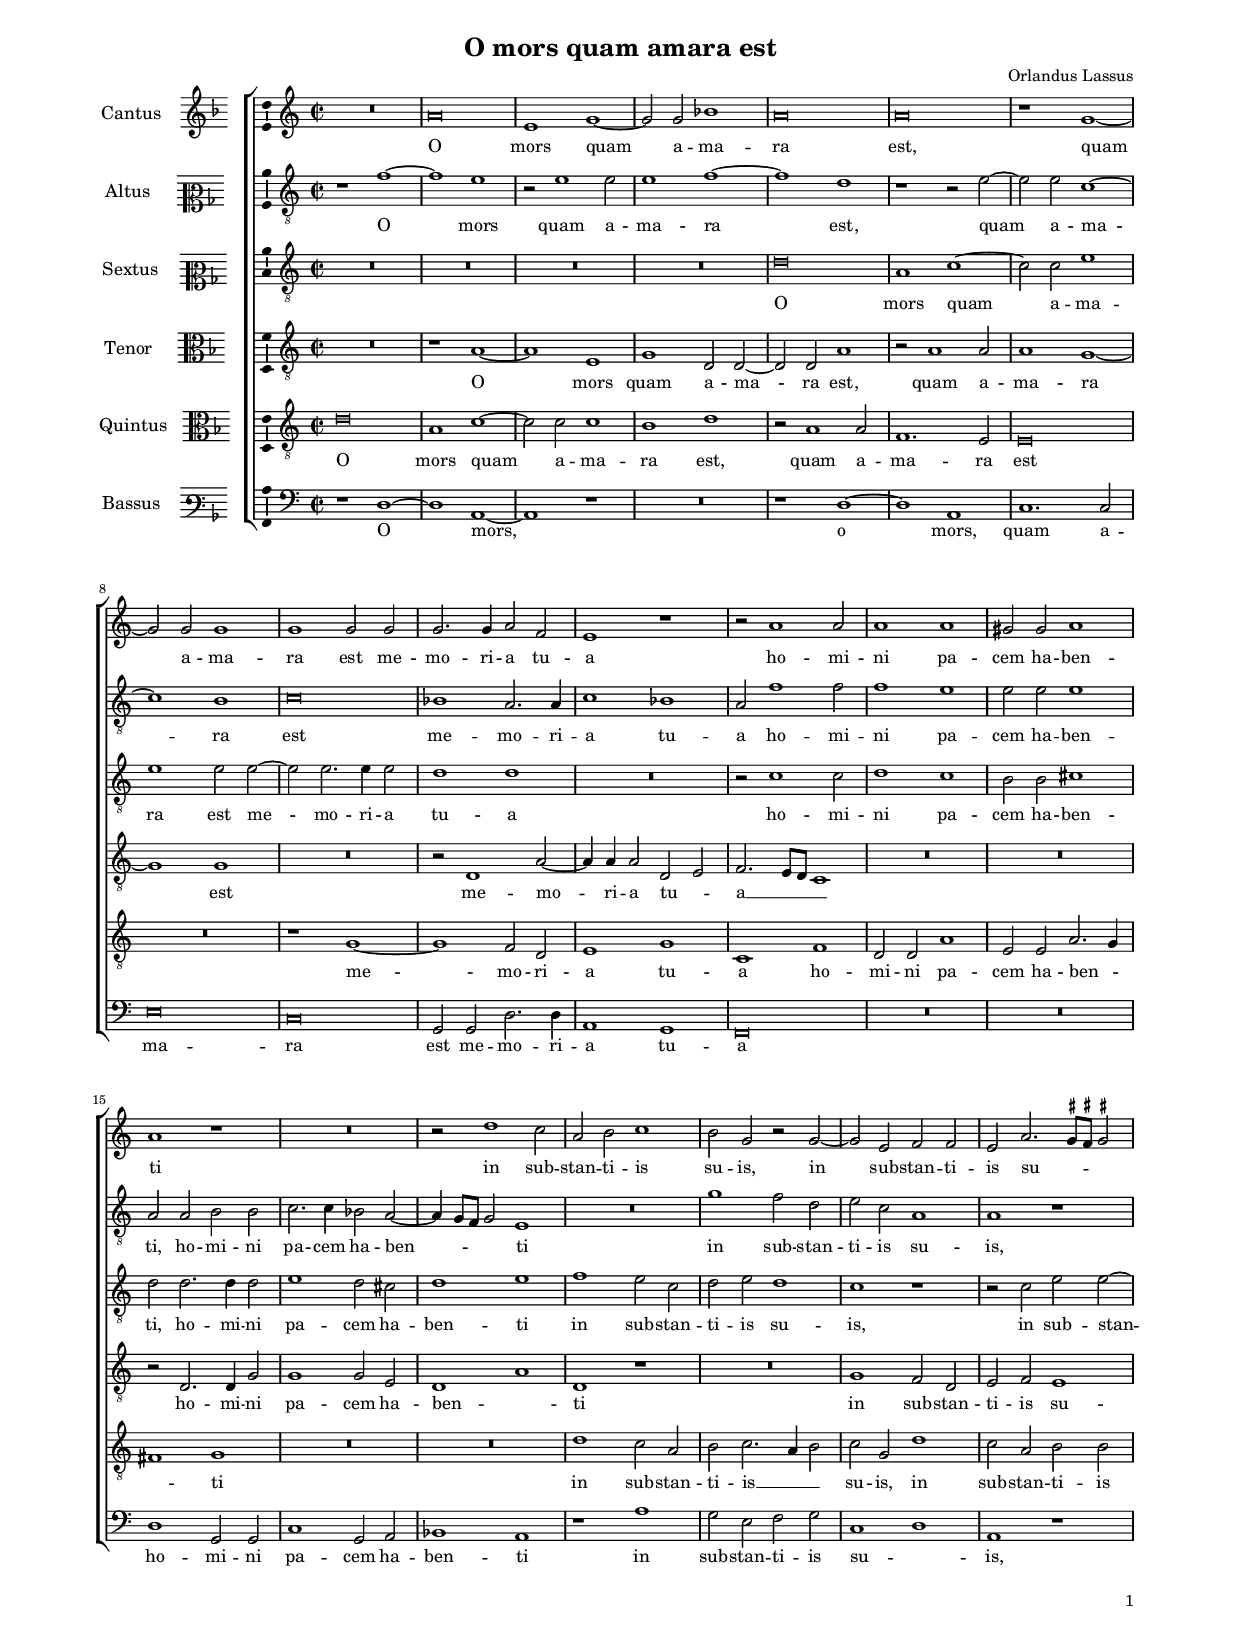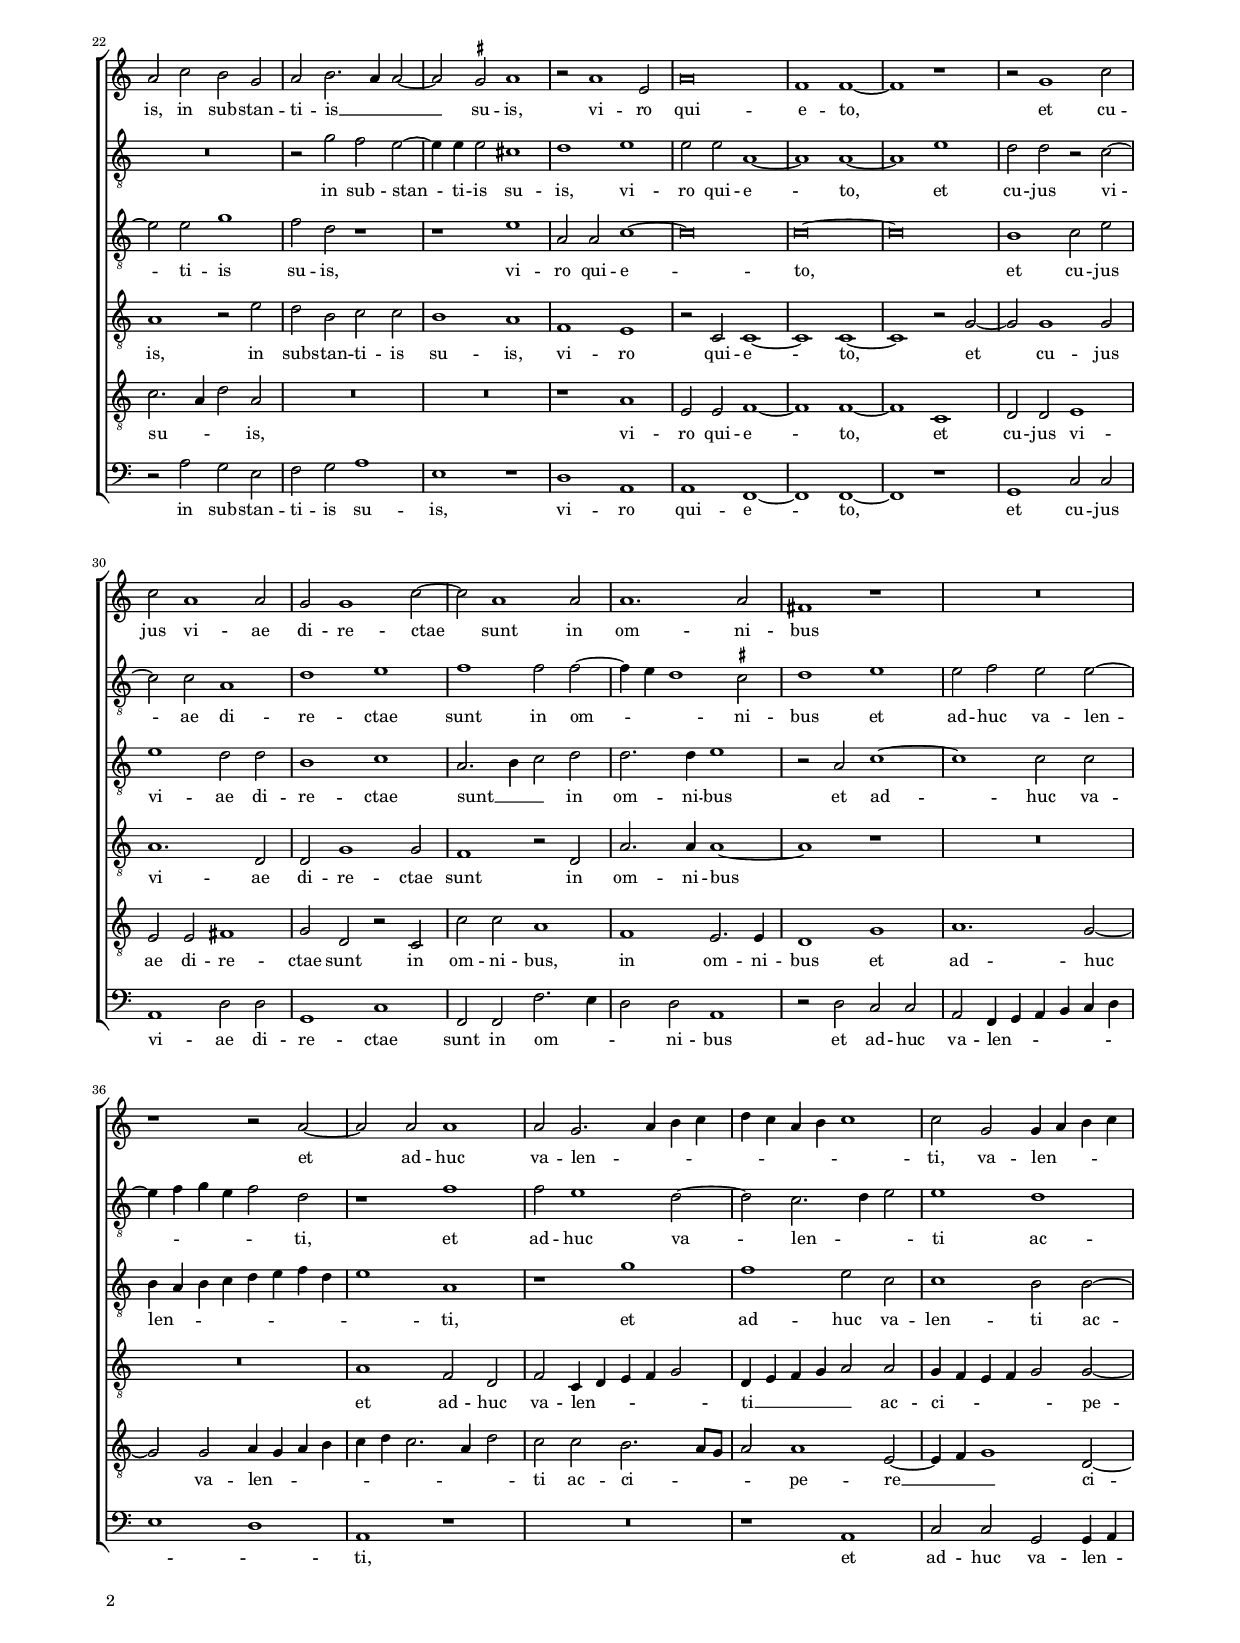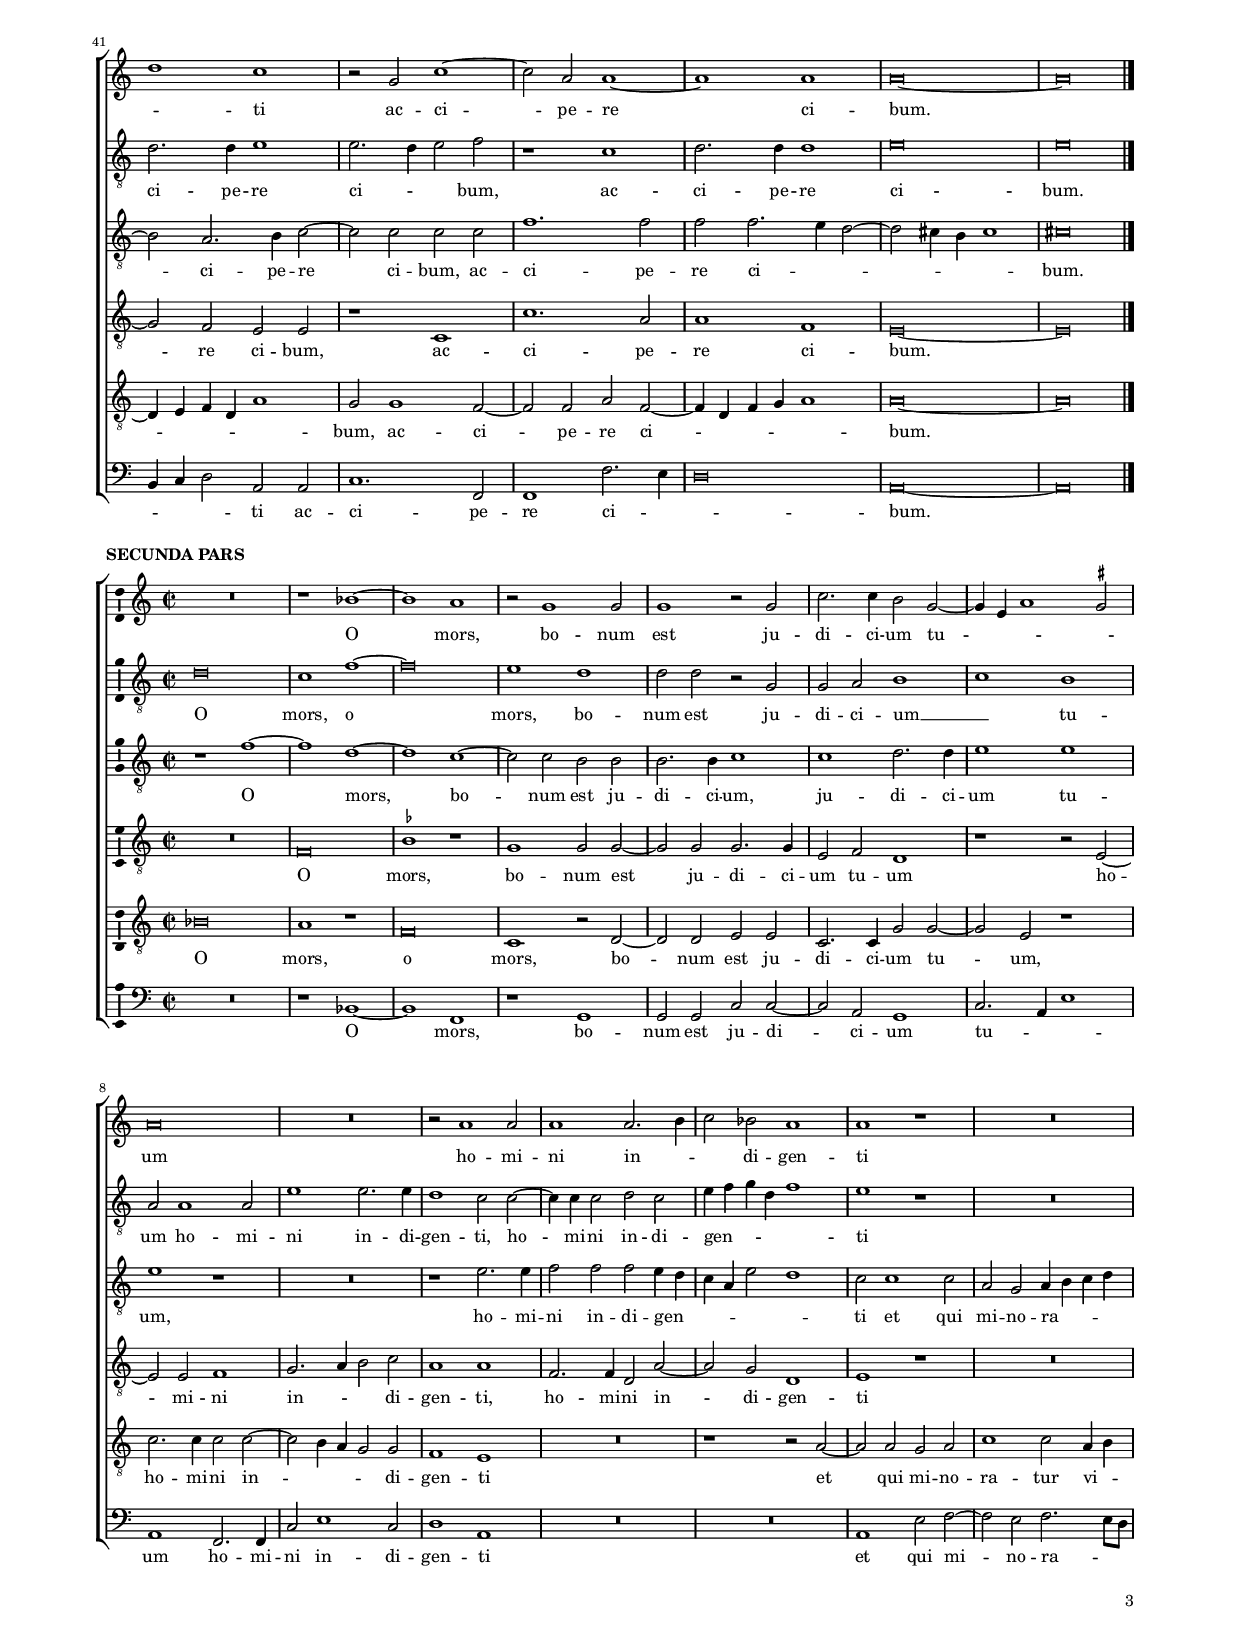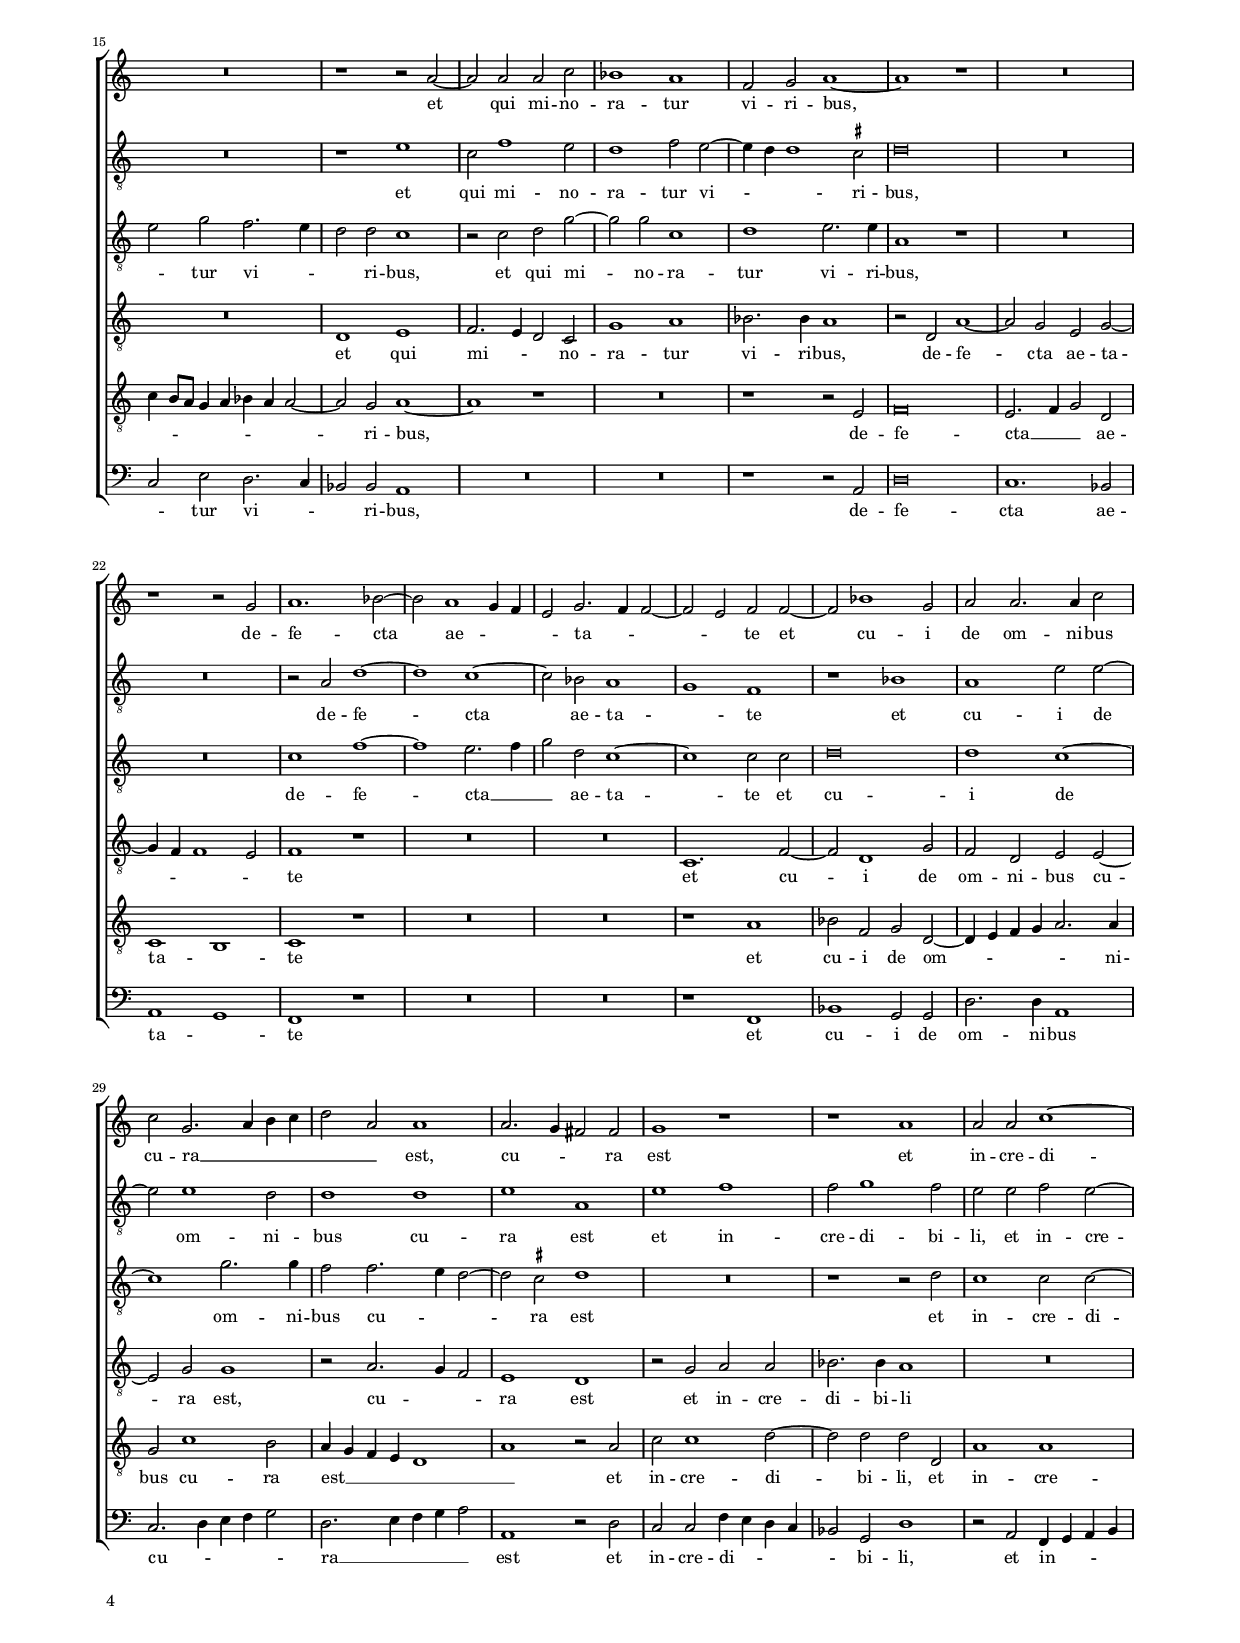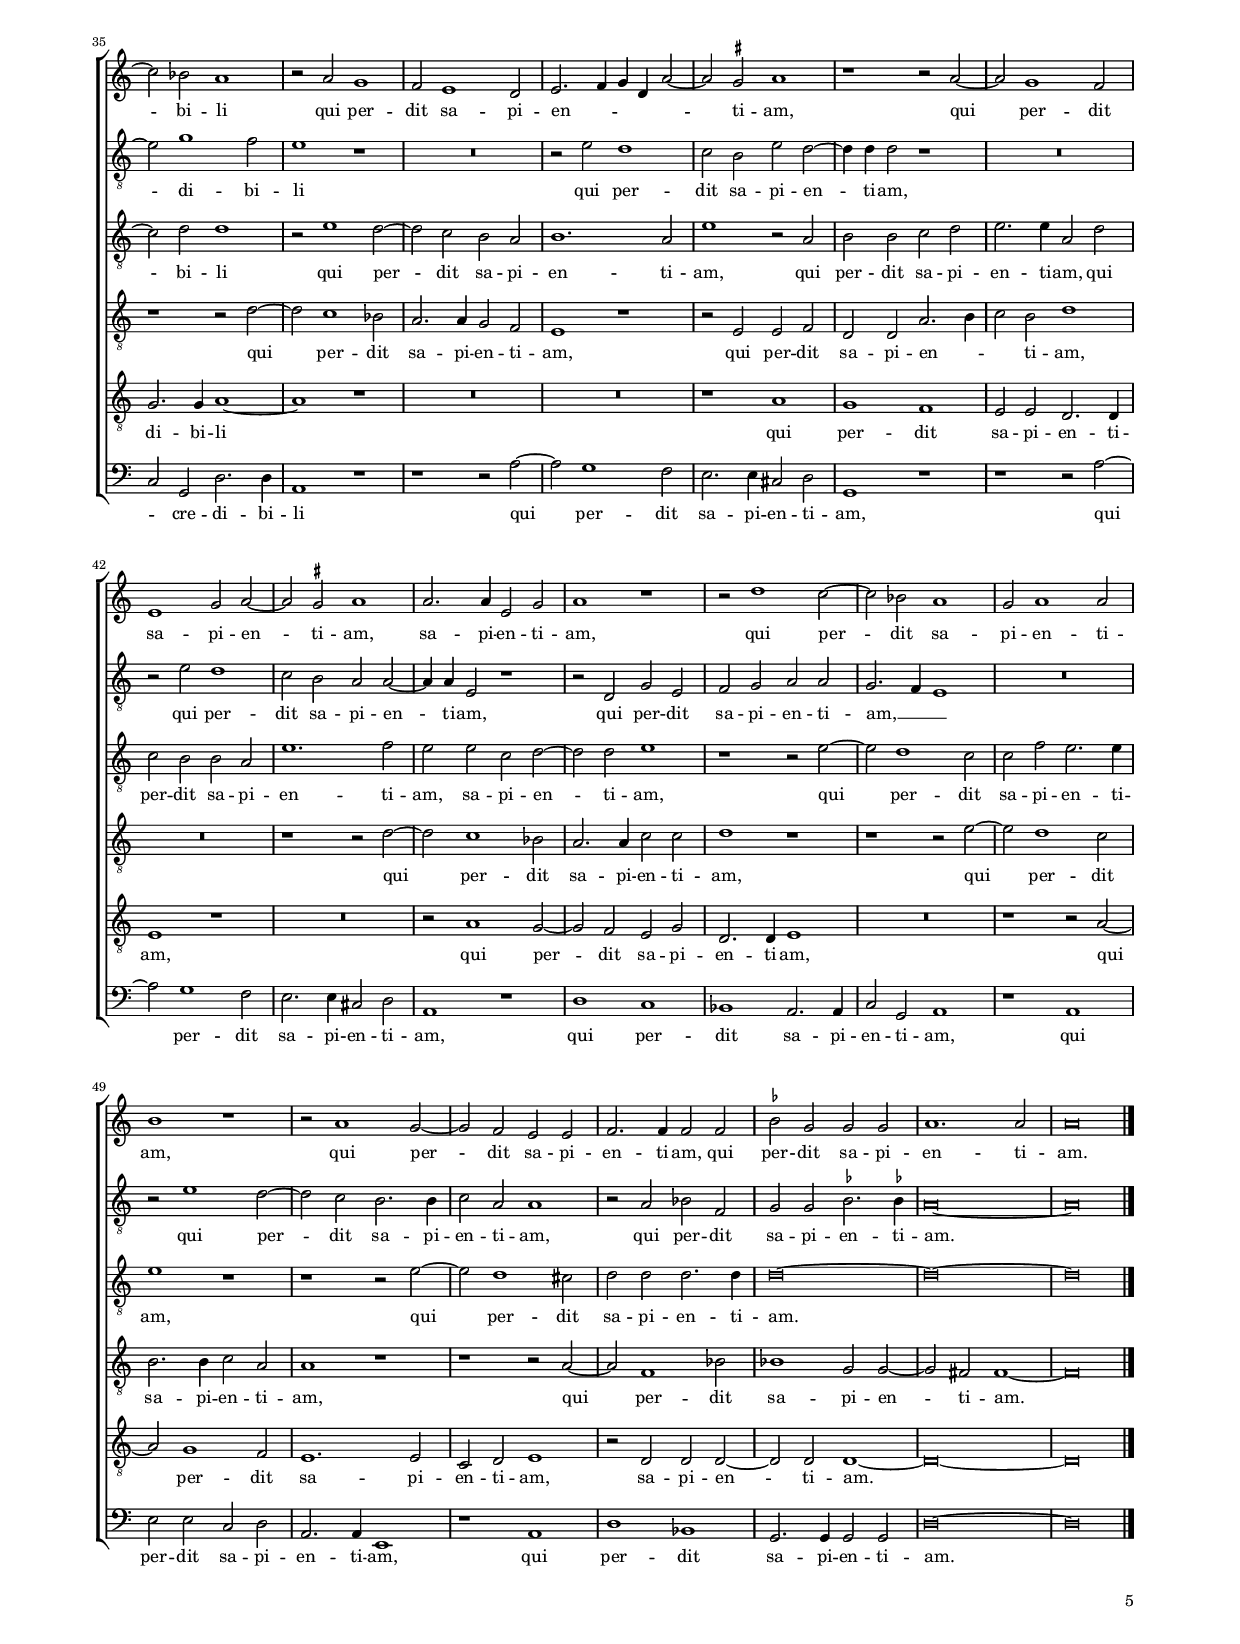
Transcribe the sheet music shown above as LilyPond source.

\header
{
  title="O mors quam amara est"
  composer="Orlandus Lassus"
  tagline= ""
}

\version "2.20.0"
\include "deutsch.ly"
#(set-global-staff-size 14)
% #(set-default-paper-size "letter")
#(ly:set-option 'point-and-click #f)


	ficta = { \once \set suggestAccidentals = ##t }
	
	forget = #(define-music-function (music) (ly:music?) #{
		\accidentalStyle forget
		$music
		\accidentalStyle default
		#})

	m = \melisma
	me = \melismaEnd
 %	\mark \markup { \override #'(style . baroque) { \note  #"breve" #1 = \note #"breve." #1 } }


\paper
	{
	top-margin = 1.5 \cm
	bottom-margin = 1.5 \cm
	left-margin = 1.8 \cm
	right-margin = 1.8 \cm
	ragged-bottom = ##f
	ragged-last-bottom = ##f
	print-page-number = ##f
	score-system-spacing = #'((basic-distance . 17) (minimum-distance . 14) (padding . 6) (strechability . 250))
	system-system-spacing = #'((basic-distance . 17) (minimum-distance . 14) (padding . 6) (strechability . 250))
    oddFooterMarkup=\markup   \fill-line { "" \fromproperty #'page:page-number-string }
    evenFooterMarkup=\markup  \fill-line { \fromproperty #'page:page-number-string "" }
    last-bottom-spacing = #'((basic-distance . 12) (minimum-distance . 7) (padding . 4))
	systems-per-page = 3
    page-count = 5
%	min-systems-per-page = 3
	}

global = {
	\key f \major
	\time 2/2 \set Score.measureLength = #(ly:make-moment 2/1)
	% \time 3/1 \once \override Score.TimeSignature.style = #'single-digit \newSpacingSection
    \skip 1*2*46 \bar "|."
	}


incipitcantus = \markup { \score {
	{
	\set Staff.instrumentName = \markup { \fontsize #1 "Cantus" }
	\key f \major
	\clef violin
	s4 \bar ""
	}
	\layout  {
	raggedright = ##t
	indent = 1.6 \cm
	line-width = 2.2 \cm
	\context { \Staff \remove Time_signature_engraver }
	\override Staff.Clef.Y-extent = #'(0 . 0)
	}} \hspace #1 }
      
      
incipitaltus = \markup { \score {
	{
	\set Staff.instrumentName = \markup { \fontsize #1 "Altus" }
	\key f \major
	\clef mezzosoprano
	s4 \bar ""
	}
	\layout  {
	raggedright = ##t
	indent = 1.6 \cm
	line-width = 2.2 \cm
	\context { \Staff \remove Time_signature_engraver }
	\override Staff.Clef.Y-extent = #'(0 . 0)
	}} \hspace #1 }

    

incipitsextus = \markup { \score {
	{
	\set Staff.instrumentName = \markup { \fontsize #1 "Sextus" }
	\key f \major
	\clef mezzosoprano
	s4 \bar ""
	}
	\layout  {
	raggedright = ##t
	indent = 1.6 \cm
	line-width = 2.2 \cm
	\context { \Staff \remove Time_signature_engraver }
	\override Staff.Clef.Y-extent = #'(0 . 0)
	}} \hspace #1 }


incipittenor = \markup { \score {
	{
	\set Staff.instrumentName = \markup { \fontsize #1 "Tenor" }
	\key f \major
	\clef alto
	s4 \bar ""
	}
	\layout  {
	raggedright = ##t
	indent = 1.6 \cm
	line-width = 2.2 \cm
	\context { \Staff \remove Time_signature_engraver }
	\override Staff.Clef.Y-extent = #'(0 . 0)
	}} \hspace #1 }
      
      
incipitquintus = \markup { \score {
	{
	\set Staff.instrumentName = \markup { \fontsize #1 "Quintus" }
	\key f \major
	\clef alto
	s4 \bar ""
	}
	\layout  {
	raggedright = ##t
	indent = 1.6 \cm
	line-width = 2.2 \cm
	\context { \Staff \remove Time_signature_engraver }
	\override Staff.Clef.Y-extent = #'(0 . 0)
	}} \hspace #1 }
      
      
incipitbassus = \markup { \score {
	{
	\set Staff.instrumentName = \markup { \fontsize #1 "Bassus" }
	\key f \major
	\clef varbaritone
	s4 \bar ""
	}
	\layout  {
	raggedright = ##t
	indent = 1.6 \cm
	line-width = 2.2 \cm
	\context { \Staff \remove Time_signature_engraver }
	\override Staff.Clef.Y-extent = #'(0 . 0)
	}} \hspace #1 }


cantus =  \relative c''
	{
	R\breve
	d\breve
	a1 c~
	c2 c es1
%5
	d\breve |
	d\breve
	r1 c~
	c2 c c1
	c1 c2 c
%10
	c2. c4 d2 b |
	a1 r
	r2 d1 d2
	d1 d
	cis2 cis d1
%15
	d1 r |
	R\breve
	r2 g1 f2
	d2 e f1
	e2 c r c~
%20
	c2 a b b |
	a2 d2. \ficta cis8 \ficta h \ficta cis!2
	d2 f e c
	d2 e2. d4 d2~
	d2 \ficta cis d1
%25
	r2 d1 a2 |
	d\breve
	b1 b~
	b1 r
	r2 c1 f2
%30
	f2 d1 d2 |
	c2 c1 f2~
	f2 d1 d2
	d1. d2
	h1 r
%35
	R\breve |
	r1 r2 d~
	d2 d d1
	d2 c2. d4 e f
	g4 f d e f1
%40
	f2 c c4 d e f |
	g1 f
	r2 c f1~
	f2 d d1~
	d1 d
%45
	d\breve~
	d\breve |
	}


altus = \relative c'
	{
	r1 b'~
	b1 a
	r2 a1 a2
	a1 b~
%5
	b1 g |
	r1 r2 a~
	a2 a f1~
	f1 e
	f\breve
%10
	es1 d2. d4 |
	f1 es
	d2 b'1 b2
	b1 a
	a2 a a1
%15
	d,2 d e e |
	f2. f4 es2 d~
	d4 c8 b c2 a1
	R\breve
	c'1 b2 g
%20
	a2 f d1 |
	d1 r
	R\breve
	r2 c' b a~
	a4 a a2 fis1
%25
	g1 a |
	a2 a d,1~
	d1 d~
	d1 a'
	g2 g r f~
%30
	f2 f d1 |
	g1 a
	b1 b2 b~
	b4 a g1 \ficta fis2
	g1 a
%35
	a2 b a a~ |
	a4 b c a b2 g
	r1 b
	b2 a1 g2~
	g2 f2. g4 a2
%40
	a1 g |
	g2. g4 a1
	a2. g4 a2 b
	r1 f
	g2. g4 g1
%45
	a\breve |
	a\breve |
	}


sextus =  \relative c'
        {
	R\breve
	R\breve
	R\breve
	R\breve
%5
	g'\breve |
	d1 f~
	f2 f a1
	a1 a2 a~
	a2 a2. a4 a2
%10
	g1 g |
	R\breve
	r2 f1 f2
	g1 f
	e2 e fis1
%15
	g2 g2. g4 g2 |
	a1 g2 fis
	g1 a
	b1 a2 f
	g2 a g1
%20
	f1 r |
	r2 f a a~
	a2 a c1
	b2 g r1
	r1 a
%25
	d,2 d f1~ |
	f\breve
	f\breve~
	f\breve
	e1 f2 a
%30
	a1 g2 g |
	e1 f
	d2. e4 f2 g
	g2. g4 a1
	r2 d, f1~
%35
	f1 f2 f |
	e4 d e f g a b g
	a1 d,
	r1 c'
	b1 a2 f
%40
	f1 e2 e~ |
	e2 d2. e4 f2~
	f2 f f f
	b1. b2
	b2 b2. a4 g2~
%45
	g2 fis4 e fis1 |
	fis\breve |
	}


tenor =  \relative c'
	{
	R\breve
	r1 d~
	d1 a
	c1 g2 g~
%5
	g2 g d'1 |
	r2 d1 d2
	d1 c~
	c1 c
	R\breve
%10
	r2 g1 d'2~ |
	d4 d d2 g, a
	b2. a8 g f1
	R\breve
	R\breve
%15
	r2 g2. g4 c2 |
	c1 c2 a
	g1 d'
	g,1 r
	R\breve
%20
	c1 b2 g |
	a2 b a1
	d1 r2 a'
	g2 e f f
	e1 d
%25
	b1 a |
	r2 f f1~
	f1 f~
	f1 r2 c'~
	c2 c1 c2
%30
	d1. g,2 |
	g2 c1 c2
	b1 r2 g
	d'2. d4 d1~
	d1 r
%35
	R\breve |
	R\breve
	d1 b2 g
	b2 f4 g a b c2
	g4 a b c d2 d
%40
	c4 b a b c2 c~ |
	c2 b a a
	r1 f
	f'1. d2
	d1 b
%45
	a\breve~ |
	a\breve |
	}


quintus  =  \relative c'
	{
	g'\breve
	d1 f~
	f2 f f1
	e1 g
%5
	r2 d1 d2 |
	b1. a2
	a\breve
	R\breve
	r1 c~
%10
	c1 b2 g |
	a1 c
	f,1 b
	g2 g d'1
	a2 a d2. c4
%15
	h1 c |
	R\breve
	R\breve
	g'1 f2 d
	e2 f2. d4 e2
%20
	f2 c g'1 |
	f2 d e e
	f2. d4 g2 d
	R\breve
	R\breve
%25
	r1 d |
	a2 a b1~
	b1 b~
	b1 f
	g2 g a1
%30
	a2 a h1 |
	c2 g r f
	f'2 f d1
	b1 a2. a4
	g1 c
%35
	d1. c2~ |
	c2 c d4 c d e
	f4 g f2. d4 g2
	f2 f e2. d8 c
	d2 d1 a2~
%40
	a4 b c1 g2~ |
	g4 a b g d'1
	c2 c1 b2~
	b2 b d b~
	b4 g b c d1
%45
	d\breve~ |
	d\breve |
	}


bassus  =  \relative c
	{
	r1 g'~
	g1 d~
	d1 r
	R\breve
%5
	r1 g~ |
	g1 d
	f1. f2
	a\breve
	f\breve
%10
	c2 c g'2. g4 |
	d1 c
	b\breve
	R\breve
	R\breve
%15
	g'1 c,2 c |
	f1 c2 d
	es1 d
	r1 d'
	c2 a b c
%20
	f,1 g |
	d1 r
	r2 d' c a
	b2 c d1
	a1 r
%25
	g1 d |
	d1 b~
	b1 b~
	b1 r
	c1 f2 f
%30
	d1 g2 g |
	c,1 f
	b,2 b b'2. a4
	g2 g d1
	r2 g f f
%35
	d2 b4 c d e f g |
	a1 g
	d1 r
	R\breve
	r1 d
%40
	f2 f c c4 d |
	e4 f g2 d d
	f1. b,2
	b1 b'2. a4
	g\breve
%45
	d\breve~ |
	d\breve |
	}


lyricscantus = \lyricmode {
	O mors quam a -- ma -- ra est,
        quam a -- ma -- ra est me -- mo -- ri -- a tu -- a
        ho -- mi -- ni pa -- cem ha -- ben -- ti
        in sub -- stan -- ti -- is su -- is,
        in sub -- stan -- ti -- is su -- _ _ _ is,
        in sub -- stan -- ti -- is __ _ _ su -- is,
        vi -- ro qui -- e -- to,
        et cu -- jus vi -- ae di -- re -- ctae sunt in om -- ni -- bus
        et ad -- huc va -- len -- _ _ _ _ _ _ _ _ ti,
        va -- len -- _ _ _ _ ti
        ac -- ci -- pe -- re ci -- bum.
	}


lyricsaltus = \lyricmode {
        O mors quam a -- ma -- ra est,
        quam a -- ma -- ra est me -- mo -- ri -- a tu -- a
        ho -- mi -- ni pa -- cem ha -- ben -- ti,
        ho -- mi -- ni pa -- cem ha -- ben -- _ _ _ ti
        in sub -- stan -- ti -- is su -- is,
        in sub -- stan -- ti -- is su -- is,
        vi -- ro qui -- e -- to,
        et cu -- jus vi -- ae di -- re -- ctae sunt in om -- _ _ ni -- bus
        et ad -- huc va -- len -- _ _ _ _ ti,
        et ad -- huc va -- len -- _ _ ti
        ac -- ci -- pe -- re ci -- _ _ bum,
        ac -- ci -- pe -- re ci -- bum.
	}
	
	
lyricssextus = \lyricmode {
        O mors quam a -- ma -- ra est me -- mo -- ri -- a tu -- a
        ho -- mi -- ni pa -- cem ha -- ben -- ti,
        ho -- mi -- ni pa -- cem ha -- ben -- ti
        in sub -- stan -- ti -- is su -- is,
        in sub -- stan -- ti -- is su -- is,
        vi -- ro qui -- e -- to,
        et cu -- jus vi -- ae di -- re -- ctae sunt __ _ _ in om -- ni -- bus
        et ad -- huc va -- len -- _ _ _ _ _ _ _ _ ti,
        et ad -- huc va -- len -- ti
        ac -- ci -- pe -- re ci -- bum,
        ac -- ci -- pe -- re ci -- _ _ _ _ _ bum.
	}


lyricstenor = \lyricmode {
	O mors quam a -- ma -- ra est,
        quam a -- ma -- ra est me -- mo -- ri -- a tu -- _ a __ _ _ _
        ho -- mi -- ni pa -- cem ha -- ben -- _ ti
        in sub -- stan -- ti -- is su -- is,
        in sub -- stan -- ti -- is su -- is,
        vi -- ro qui -- e -- to,
        et cu -- jus vi -- ae di -- re -- ctae sunt in om -- ni -- bus
        et ad -- huc va -- len -- _ _ _ _ ti __ _ _ _ _
        ac -- ci -- _ _ _ _ pe -- re ci -- bum,
        ac -- ci -- pe -- re ci -- bum.
	}


lyricsquintus = \lyricmode {
	O mors quam a -- ma -- ra est,
        quam a -- ma -- ra est me -- mo -- ri -- a tu -- a
        ho -- mi -- ni pa -- cem ha -- ben -- _ _ ti
        in sub -- stan -- ti -- is __ _ _ su -- is,
        in sub -- stan -- ti -- is su -- _ _ is,
        vi -- ro qui -- e -- to,
        et cu -- jus vi -- ae di -- re -- ctae sunt in om -- ni -- bus,
        in om -- ni -- bus
        et ad -- huc va -- len -- _ _ _ _ _ _ _ _ ti
        ac -- ci -- _ _ _ pe -- re __ _ _ ci -- _ _ _ _ bum,
        ac -- ci -- pe -- re ci -- _ _ _ _ bum.
	}


lyricsbassus = \lyricmode {
	O mors,
        o mors, quam a -- ma -- ra est me -- mo -- ri -- a tu -- a
        ho -- mi -- ni pa -- cem ha -- ben -- ti
        in sub -- stan -- ti -- is su -- _ is,
        in sub -- stan -- ti -- is su -- is,
        vi -- ro qui -- e -- to,
        et cu -- jus vi -- ae di -- re -- ctae sunt in om -- _ _ ni -- bus
        et ad -- huc va -- len -- _ _ _ _ _ _ _ ti,
        et ad -- huc va -- len -- _ _ _ _ ti
        ac -- ci -- pe -- re ci -- _ _ bum.
	}


\score
{  
	\transpose f c {
	\new ChoirStaff \with { \override StaffGrouper.staff-staff-spacing.basic-distance = #12 }
	<<

	\new Staff << \global
	\new Voice="v1" {
		\set Staff.instrumentName=\incipitcantus
		\set Staff.midiInstrument = "reed organ"
		\clef "treble"
		\cantus }
	\new Lyrics \lyricsto "v1" {\lyricscantus }
	>>


	\new Staff << \global
	\new Voice="v2" {
		\set Staff.instrumentName=\incipitaltus
		\set Staff.midiInstrument = "reed organ"
		\clef "G_8" 
		\altus}
	\new Lyrics \lyricsto "v2" {\lyricsaltus }
	>>


	\new Staff << \global
	\new Voice="v6" {
		\set Staff.instrumentName=\incipitsextus
		\set Staff.midiInstrument = "reed organ"
		\clef "G_8" 
		\sextus}
	\new Lyrics \lyricsto "v6" {\lyricssextus }
	>>


	\new Staff << \global
	\new Voice="v3" {
		\set Staff.instrumentName=\incipittenor
		\set Staff.midiInstrument = "reed organ"
		\clef "G_8"
		\tenor }
	\new Lyrics \lyricsto "v3" {\lyricstenor }
	>>


	\new Staff << \global
	\new Voice="v5" {
		\set Staff.instrumentName=\incipitquintus
		\set Staff.midiInstrument = "reed organ"
		\clef "G_8"
		\quintus}
	\new Lyrics \lyricsto "v5" {\lyricsquintus }
	>>


	\new Staff << \global
	\new Voice="v4" {
		\set Staff.instrumentName=\incipitbassus
		\set Staff.midiInstrument = "reed organ"
		\clef "bass" 
		\bassus }
	\new Lyrics \lyricsto "v4" {\lyricsbassus}
	>>

	>>
	} % transpose

	\layout
	{
	indent = 2.5 \cm
%	\context { \Lyrics \override VerticalAxisGroup.nonstaff-relatedstaff-spacing.padding = #2 }
%	\context { \Lyrics \override LyricText.font-size = #1 }	
	\context { \Staff \override TimeSignature.break-visibility = #end-of-line-invisible }
    \context { \Staff \consists "Ambitus_engraver" }
	\context { \Score \override BarNumber.padding = #2 }
	\context { \Voice \override NoteHead.style = #'baroque }
	}

\midi
	{
    	\tempo 2 = 90
	}

}

%%%%%%%%%%%%%%%%%%%%  PARS SECUNDA


global = {
	\key f \major
	\time 2/2 \set Score.measureLength = #(ly:make-moment 2/1)
    \skip 1*2*55 \bar "|."
	}


cantus =  \relative c''
	{
	R\breve
	r1 es~
	es1 d
	r2 c1 c2
%5
	c1 r2 c |
	f2. f4 e2 c~
	c4 a d1 \ficta cis2
	d\breve
	R\breve
%10
	r2 d1 d2 |
	d1 d2. e4
	f2 es d1
	d1 r
	R\breve
%15
	R\breve |
	r1 r2 d~
	d2 d d f
	es1 d
	b2 c d1~
%20
	d1 r |
	R\breve
	r1 r2 c
	d1. es2~
	es2 d1 c4 b
%25
	a2 c2. b4 b2~ |
	b2 a b b~
	b2 es1 c2
	d2 d2. d4 f2
	f2 c2. d4 e f
%30
	g2 d d1 |
	d2. c4 h2 h
	c1 r
	r1 d
	d2 d f1~
%35
	f2 es d1 |
	r2 d c1
	b2 a1 g2
	a2. b4 c g d'2~
	d2 \ficta cis d1
%40
	r1 r2 d~ |
	d2 c1 b2
	a1 c2 d~
	d2 \ficta cis d1
	d2. d4 a2 c
%45
	d1 r |
	r2 g1 f2~
	f2 es d1
	c2 d1 d2
	e1 r
%50
	r2 d1 c2~ |
	c2 b a a
	b2. b4 b2 b
	\ficta es2 c c c
	d1. d2
%55
    d\breve |
	}


altus = \relative c'
	{
	g'\breve
	f1 b~
	b\breve
	a1 g
%5
	g2 g r c, |
	c2 d e1
	f1 e
	d2 d1 d2
	a'1 a2. a4
%10
	g1 f2 f~ |
	f4 f f2 g f
	a4 b c g b1
	a1 r
	R\breve
%15
	R\breve |
	r1 a
	f2 b1 a2
	g1 b2 a~
	a4 g g1 \ficta fis2
%20
	g\breve |
	R\breve
	R\breve
	r2 d g1~
	g1 f~
%25
	f2 es d1 |
	c1 b
	r1 es
	d1 a'2 a~
	a2 a1 g2
%30
	g1 g |
	a1 d,
	a'1 b
	b2 c1 b2
	a2 a b a~
%35
	a2 c1 b2 |
	a1 r
	R\breve
	r2 a g1
	f2 e a g~
%40
	g4 g g2 r1 |
	R\breve
	r2 a g1
	f2 e d d~
	d4 d a2 r1
%45
	r2 g c a |
	b2 c d d
	c2. b4 a1
	R\breve
	r2 a'1 g2~
%50
	g2 f e2. e4 |
	f2 d d1
	r2 d es b
	c2 c \ficta es2. \ficta es!4
	d\breve~
%55
        d\breve |
	}


sextus =  \relative c'
    {
	r1 b'~
	b1 g~
	g1 f~
	f2 f e e
%5
	e2. e4 f1 |
	f1 g2. g4
	a1 a
	a1 r
	R\breve
%10
	r1 a2. a4 |
	b2 b b a4 g
	f4 d a'2 g1
	f2 f1 f2
	d2 c d4 e f g
%15
	a2 c b2. a4 |
	g2 g f1
	r2 f g c~
	c2 c f,1
	g1 a2. a4
%20
	d,1 r |
	R\breve
	R\breve
	f1 b~
	b1 a2. b4
%25
	c2 g f1~ |
	f1 f2 f
	g\breve
	g1 f~
	f1 c'2. c4
%30
	b2 b2. a4 g2~ |
	g2 \ficta fis g1
	R\breve
	r1 r2 g
	f1 f2 f~
%35
	f2 g g1 |
	r2 a1 g2~
	g2 f e d
	e1. d2
	a'1 r2 d,
%40
	e2 e f g |
	a2. a4 d,2 g
	f2 e e d
	a'1. b2
	a2 a f g~
%45
	g2 g a1 |
	r1 r2 a~
	a2 g1 f2
	f2 b a2. a4
	a1 r
%50
	r1 r2 a~ |
	a2 g1 fis2
	g2 g g2. g4
	g\breve~
        g\breve~
%55
        g\breve |
	}


tenor =  \relative c'
	{
	R\breve
	b\breve
	\ficta es1 r
	c1 c2 c~
%5
	c2 c c2. c4 |
	a2 b g1
	r1 r2 a~
	a2 a b1
	c2. d4 e2 f
%10
	d1 d |
	b2. b4 g2 d'~
	d2 c g1
	a1 r
	R\breve
%15
	R\breve |
	g1 a
	b2. a4 g2 f
	c'1 d
	es2. es4 d1
%20
	r2 g, d'1~ |
	d2 c a c~
	c4 b b1 a2
	b1 r
	R\breve
%25
	R\breve |
	f1. b2~
	b2 g1 c2
	b2 g a a~
	a2 c c1
%30
	r2 d2. c4 b2 |
	a1 g
	r2 c d d
	es2. es4 d1
	R\breve
%35
	r1 r2 g~ |
	g2 f1 es2
	d2. d4 c2 b
	a1 r
	r2 a a b
%40
	g2 g d'2. e4 |
	f2 e g1
	R\breve
	r1 r2 g~
	g2 f1 es2
%45
	d2. d4 f2 f |
	g1 r
	r1 r2 a~
	a2 g1 f2
	e2. e4 f2 d
%50
	d1 r |
	r1 r2 d~
	d2 b1 es2
	es1 c2 c~
	c2 h h1~
%55
	h\breve |
    }


quintus  =  \relative c'
	{
	es\breve
	d1 r
	b\breve
	f1 r2 g~
%5
	g2 g a a |
	f2. f4 c'2 c~
	c2 a r1
	f'2. f4 f2 f~
	f2 e4 d c2 c
%10
	b1 a |
	R\breve
	r1 r2 d~
	d2 d c d
	f1 f2 d4 e
%15
	f4 e8 d c4 d es d d2~ |
	d2 c d1~
	d1 r
	R\breve
	r1 r2 a
%20
	b\breve |
	a2. b4 c2 g
	f1 e
	f1 r
	R\breve
%25
	R\breve |
	r1 d'
	es2 b c g~
	g4 a b c d2. d4
	c2 f1 e2
%30
	d4 c b a g1 |
	d'1 r2 d
	f2 f1 g2~
	g2 g g g,
	d'1 d
%35
	c2. c4 d1~ |
	d1 r
	R\breve
	R\breve
	r1 d
%40
	c1 b |
	a2 a g2. g4
	a1 r
	R\breve
	r2 d1 c2~
%45
	c2 b a c |
	g2. g4 a1
	R\breve
	r1 r2 d~
	d2 c1 b2
%50
	a1. a2 |
	f2 g a1
	r2 g g g~
	g2 g g1~
	g\breve~
%55
        g\breve |
	}


bassus  =  \relative c
	{
	R\breve
	r1 es~
	es1 b
	r1 c
%5
	c2 c f f~ |
	f2 d c1
	f2. d4 a'1
	d,1 b2. b4
	f'2 a1 f2
%10
	g1 d |
	R\breve
	R\breve
	d1 a'2 b~
	b2 a b2. a8 g
%15
	f2 a g2. f4 |
	es2 es d1
	R\breve
	R\breve
	r1 r2 d
%20
	g\breve |
	f1. es2
	d1 c
	b1 r
	R\breve
%25
	R\breve |
	r1 b
	es1 c2 c
	g'2. g4 d1
	f2. g4 a b c2
%30
	g2. a4 b c d2 |
	d,1 r2 g
	f2 f b4 a g f
	es2 c g'1
	r2 d b4 c d e
%35
	f2 c g'2. g4 |
	d1 r
	r1 r2 d'~
	d2 c1 b2
	a2. a4 fis2 g
%40
	c,1 r |
	r1 r2 d'~
	d2 c1 b2
	a2. a4 fis2 g
	d1 r
%45
	g1 f |
	es1 d2. d4
	f2 c d1
	r1 d
	a'2 a f g
%50
	d2. d4 a1 |
	r1 d
	g1 es
	c2. c4 c2 c
	g'\breve~
%55
        g\breve |
	}


lyricscantus = \lyricmode {
	O mors, bo -- num est ju -- di -- ci -- um tu -- _ _ _ um
        ho -- mi -- ni in -- _ _ di -- gen -- ti
        et qui mi -- no -- ra -- tur vi -- ri -- bus,
        de -- fe -- cta ae -- _ _ _ ta -- _ _ _ te
        et cu -- i de om -- ni -- bus cu -- ra __ _ _ _ _ _ est,
        cu -- _ _ ra est
        et in -- cre -- di -- bi -- li
        qui per -- dit sa -- pi -- en -- _ _ _ _ ti -- am,
        qui per -- dit sa -- pi -- en -- ti -- am,
        sa -- pi -- en -- ti -- am,
        qui per -- dit sa -- pi -- en -- ti -- am,
        qui per -- dit sa -- pi -- en -- ti -- am,
        qui per -- dit sa -- pi -- en -- ti -- am.
	}


lyricsaltus = \lyricmode {
	O mors, 
        o mors, bo -- num est ju -- di -- ci -- um __ _ tu -- um
        ho -- mi -- ni in -- di -- gen -- ti,
        ho -- mi -- ni in -- di -- gen -- _ _ _ _ ti
        et qui mi -- no -- ra -- tur vi -- _ _ ri -- bus,
        de -- fe -- cta ae -- ta -- _ te
        et cu -- i de om -- ni -- bus cu -- ra est
        et in -- cre -- di -- bi -- li,
        et in -- cre -- di -- bi -- li
        qui per -- dit sa -- pi -- en -- ti -- am,
        qui per -- dit sa -- pi -- en -- ti -- am,
        qui per -- dit sa -- pi -- en -- ti -- am, __ _ _
        qui per -- dit sa -- pi -- en -- ti -- am,
        qui per -- dit sa -- pi -- en -- ti -- am.
	}


lyricssextus = \lyricmode {
	O mors, bo -- num est ju -- di -- ci -- um,
        ju -- di -- ci -- um tu -- um,
        ho -- mi -- ni in -- di -- gen -- _ _ _ _ _ ti
        et qui mi -- no -- ra -- _ _ _ _ tur vi -- _ _ ri -- bus,
        et qui mi -- no -- ra -- tur vi -- ri -- bus,
        de -- fe -- cta __ _ _ ae -- ta -- te
        et cu -- i de om -- ni -- bus cu -- _ _ ra est
        et in -- cre -- di -- bi -- li
        qui per -- dit sa -- pi -- en -- ti -- am,
        qui per -- dit sa -- pi -- en -- ti -- am,
        qui per -- dit sa -- pi -- en -- ti -- am,
        sa -- pi -- en -- ti -- am,
        qui per -- dit sa -- pi -- en -- ti -- am,
        qui per -- dit sa -- pi -- en -- ti -- am.
	}


lyricstenor = \lyricmode {
	O mors, bo -- num est ju -- di -- ci -- um tu -- um
        ho -- mi -- ni in -- _ _ di -- gen -- ti,
        ho -- mi -- ni in -- di -- gen -- ti
        et qui mi -- _ _ no -- ra -- tur vi -- ri -- bus,
        de -- fe -- cta ae -- ta -- _ _ _ te
        et cu -- i de om -- ni -- bus cu -- ra est,
        cu -- _ _ ra est
        et in -- cre -- di -- bi -- li
        qui per -- dit sa -- pi -- en -- ti -- am,
        qui per -- dit sa -- pi -- en -- _ _ ti -- am,
        qui per -- dit sa -- pi -- en -- ti -- am,
        qui per -- dit sa -- pi -- en -- ti -- am,
        qui per -- dit sa -- pi -- en -- ti -- am.
	}


lyricsquintus = \lyricmode {
	O mors, 
        o mors, bo -- num est ju -- di -- ci -- um tu -- um,
        ho -- mi -- ni in -- _ _ _ di -- gen -- ti
        et qui mi -- no -- ra -- tur vi -- _ _ _ _ _ _ _ _ _ ri -- bus,
        de -- fe -- cta __ _ _ ae -- ta -- _ te
        et cu -- i de om -- _ _ _ _ ni -- bus cu -- ra est __ _ _ _ _ _
        et in -- cre -- di -- bi -- li,
        et in -- cre -- di -- bi -- li
        qui per -- dit sa -- pi -- en -- ti -- am,
        qui per -- dit sa -- pi -- en -- ti -- am,
        qui per -- dit sa -- pi -- en -- ti -- am,
        sa -- pi -- en -- ti -- am.
	}


lyricsbassus = \lyricmode {
	O mors, bo -- num est ju -- di -- ci -- um tu -- _ _ um
        ho -- mi -- ni in -- di -- gen -- ti
        et qui mi -- no -- ra -- _ _ _ tur vi -- _ _ ri -- bus,
        de -- fe -- cta ae -- ta -- _ te
        et cu -- i de om -- ni -- bus cu -- _ _ _ _ ra __ _ _ _ _ est
        et in -- cre -- di -- _ _ _ _ bi -- li,
        et in -- _ _ _ _ cre -- di -- bi -- li
        qui per -- dit sa -- pi -- en -- ti -- am,
        qui per -- dit sa -- pi -- en -- ti -- am,
        qui per -- dit sa -- pi -- en -- ti -- am,
        qui per -- dit sa -- pi -- en -- ti -- am,
        qui per -- dit sa -- pi -- en -- ti -- am.
	}


\score
{  
	\transpose f c {
	\new ChoirStaff \with { \override StaffGrouper.staff-staff-spacing.basic-distance = #12 }
	<<

	\new Staff <<\global
	\new Voice="v1" {
	  %\set Staff.instrumentName="Cantus"
		\set Staff.midiInstrument = "reed organ"
		\clef "treble"
		\cantus }
	\new Lyrics \lyricsto "v1" {\lyricscantus }
	>>


	\new Staff << \global
	\new Voice="v2" {
	  %\set Staff.instrumentName="Altus"
		\set Staff.midiInstrument = "reed organ"
		\clef "G_8" 
		\altus}
	\new Lyrics \lyricsto "v2" {\lyricsaltus }
	>>


	\new Staff << \global
	\new Voice="v6" {
	  %\set Staff.instrumentName="Sextus"
		\set Staff.midiInstrument = "reed organ"
		\clef "G_8" 
		\sextus}
	\new Lyrics \lyricsto "v6" {\lyricssextus }
	>>


	\new Staff <<\global
	\new Voice="v3" {
	  %\set Staff.instrumentName="Tenor"
		\set Staff.midiInstrument = "reed organ"
		\clef "G_8"
		\tenor }
	\new Lyrics \lyricsto "v3" {\lyricstenor }
	>>


	\new Staff << \global
	\new Voice="v5" {
	  %\set Staff.instrumentName="Quintus"
		\set Staff.midiInstrument = "reed organ"
		\clef "G_8"
		\quintus}
	\new Lyrics \lyricsto "v5" {\lyricsquintus }
	>>


	\new Staff <<\global
	\new Voice="v4" {
	  %\set Staff.instrumentName="Bassus"
		\set Staff.midiInstrument = "reed organ"
		\clef "bass" 
		\bassus }
	\new Lyrics \lyricsto "v4" {\lyricsbassus}
	>>

	>>
	} % transpose

	\layout
	{
	indent = 0 \cm
%	\context { \Lyrics \override VerticalAxisGroup.nonstaff-relatedstaff-spacing.padding = #2 }
%	\context { \Lyrics \override LyricText.font-size = #1 }
    \context { \Staff \consists "Ambitus_engraver" }
	\context { \Staff \override TimeSignature.break-visibility = #end-of-line-invisible }
	\context { \Score \override BarNumber.padding = #2 }
	\context { \Voice \override NoteHead.style = #'baroque }
	}

    \header { piece = \markup { \raise #2 \bold "SECUNDA PARS"} }

\midi
	{
    	\tempo 2 = 90
	}

}

% EOF
